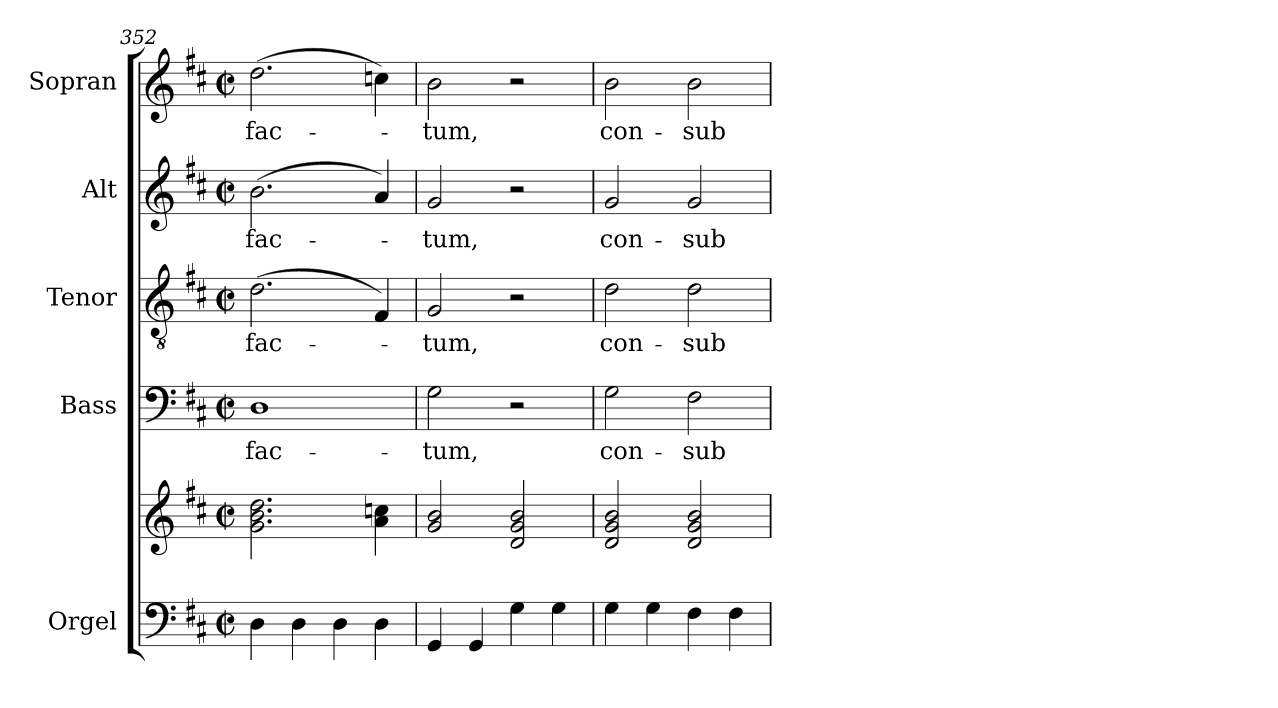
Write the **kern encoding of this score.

**kern	**kern	**kern	**text	**kern	**text	**kern	**text	**kern	**text
*part5	*part5	*part4	*part4	*part3	*part3	*part2	*part2	*part1	*part1
*staff6	*staff5	*staff4	*staff4	*staff3	*staff3	*staff2	*staff2	*staff1	*staff1
*I"Orgel	*	*I"Bass	*	*I"Tenor	*	*I"Alt	*	*I"Sopran	*
*I'Org.	*	*I'B.	*	*I'T.	*	*I'A.	*	*I'S.	*
!!LO:PB:g=z
*clefF4	*clefG2	*clefF4	*	*clefGv2	*	*clefG2	*	*clefG2	*
*k[f#c#]	*k[f#c#]	*k[f#c#]	*	*k[f#c#]	*	*k[f#c#]	*	*k[f#c#]	*
*D:	*D:	*D:	*	*D:	*	*D:	*	*D:	*
*M2/2	*M2/2	*M2/2	*	*M2/2	*	*M2/2	*	*M2/2	*
*met(c|)	*met(c|)	*met(c|)	*	*met(c|)	*	*met(c|)	*	*met(c|)	*
=352	=352	=352	=352	=352	=352	=352	=352	=352	=352
!	!	!	!LO:LY:b	!	!LO:LY:b	!	!LO:LY:b	!	!LO:LY:b
4D\	2.g\ 2.b\ 2.dd\	1D	fac-	(>2.d\	fac-	(>2.b\	fac-	(>2.dd\	fac-
4D\	.	.	.	.	.	.	.	.	.
4D\	.	.	.	.	.	.	.	.	.
4D\	4a\ 4ccn\	.	.	4F#/)	.	4a/)	.	4ccn\)	.
=353	=353	=353	=353	=353	=353	=353	=353	=353	=353
!	!	!	!LO:LY:b	!	!LO:LY:b	!	!LO:LY:b	!	!LO:LY:b
4GG/	2g/ 2b/	2G\	-tum,	2G/	-tum,	2g/	-tum,	2b\	-tum,
4GG/	.	.	.	.	.	.	.	.	.
4G\	2d/ 2g/ 2b/	2r	.	2r	.	2r	.	2r	.
4G\	.	.	.	.	.	.	.	.	.
=354	=354	=354	=354	=354	=354	=354	=354	=354	=354
!	!	!	!LO:LY:b	!	!LO:LY:b	!	!LO:LY:b	!	!LO:LY:b
4G\	2d/ 2g/ 2b/	2G\	con-	2d\	con-	2g/	con-	2b\	con-
4G\	.	.	.	.	.	.	.	.	.
!	!	!	!LO:LY:b	!	!LO:LY:b	!	!LO:LY:b	!	!LO:LY:b
4F#\	2d/ 2g/ 2b/	2F#\	-sub-	2d\	-sub-	2g/	-sub-	2b\	-sub-
4F#\	.	.	.	.	.	.	.	.	.
=	=	=	=	=	=	=	=	=	=
*-	*-	*-	*-	*-	*-	*-	*-	*-	*-
